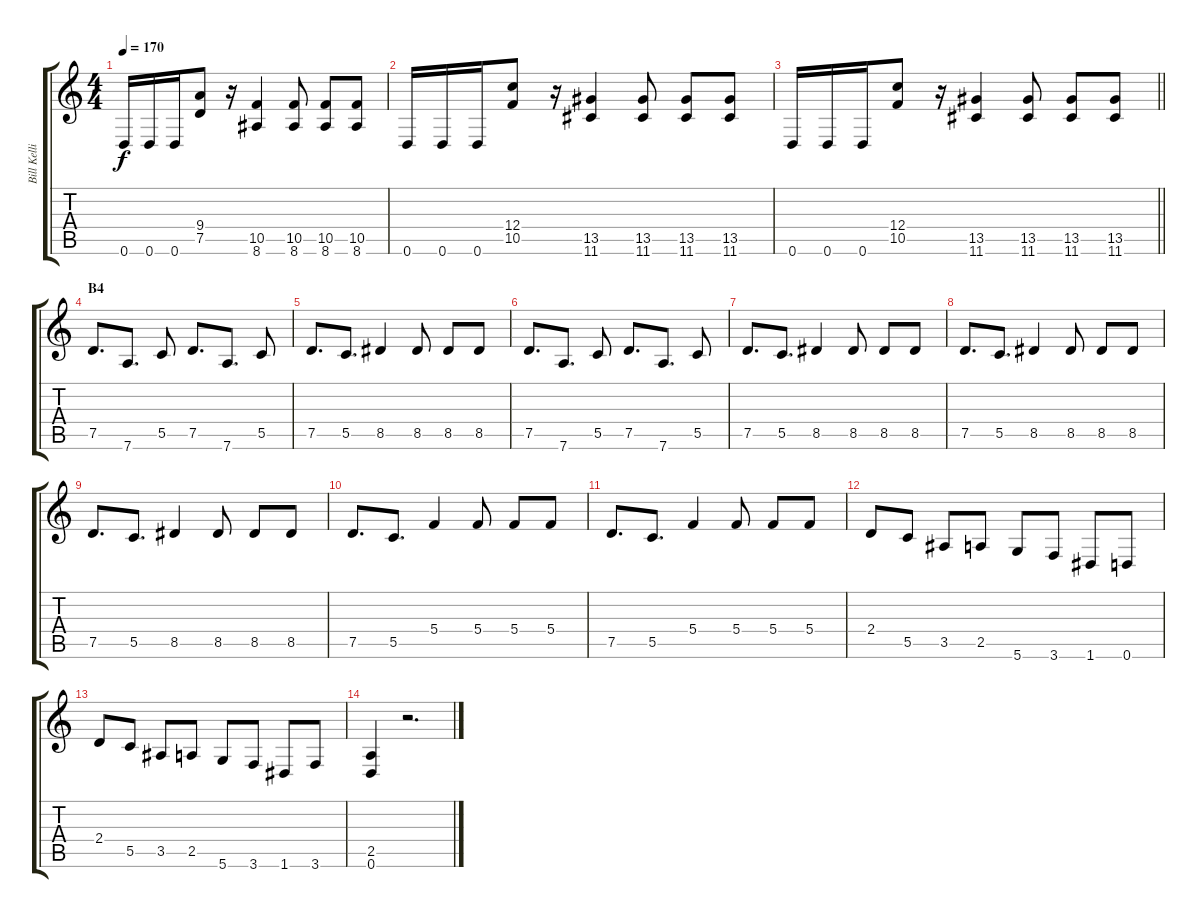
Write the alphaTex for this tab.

\track ("Bill Kelliher" "Bill Kelli") {instrument distortionguitar}
\staff {score tabs}
\tuning (D4 A3 F3 C3 G2 D2) {hide}
\ts (4 4)
\tempo 170
\clef g2
\ks c
0.6.16{dy f} 0.6.16 0.6.16 (9.4 7.5).8 r.16 (10.5 8.6).4 (10.5 8.6).8 (10.5 8.6).8 (10.5 8.6).8 |
0.6.16 0.6.16 0.6.16 (12.4 10.5).8 r.16 (13.5 11.6).4 (13.5 11.6).8 (13.5 11.6).8 (13.5 11.6).8 |
\barLineRight lightlight
0.6.16 0.6.16 0.6.16 (12.4 10.5).8 r.16 (13.5 11.6).4 (13.5 11.6).8 (13.5 11.6).8 (13.5 11.6).8 |
\section ("" "B4")
7.5.8{d} 7.6.8{d} 5.5.8 7.5.8{d} 7.6.8{d} 5.5.8 |
7.5.8{d} 5.5.8{d} 8.5.4 8.5.8 8.5.8 8.5.8 |
7.5.8{d} 7.6.8{d} 5.5.8 7.5.8{d} 7.6.8{d} 5.5.8 |
7.5.8{d} 5.5.8{d} 8.5.4 8.5.8 8.5.8 8.5.8 |
7.5.8{d} 5.5.8{d} 8.5.4 8.5.8 8.5.8 8.5.8 |
7.5.8{d} 5.5.8{d} 8.5.4 8.5.8 8.5.8 8.5.8 |
7.5.8{d} 5.5.8{d} 5.4.4 5.4.8 5.4.8 5.4.8 |
7.5.8{d} 5.5.8{d} 5.4.4 5.4.8 5.4.8 5.4.8 |
2.4.8 5.5.8 3.5.8 2.5.8 5.6.8 3.6.8 1.6.8 0.6.8 |
2.4.8 5.5.8 3.5.8 2.5.8 5.6.8 3.6.8 1.6.8 3.6.8 |
(2.5 0.6).4 r.2{d}
